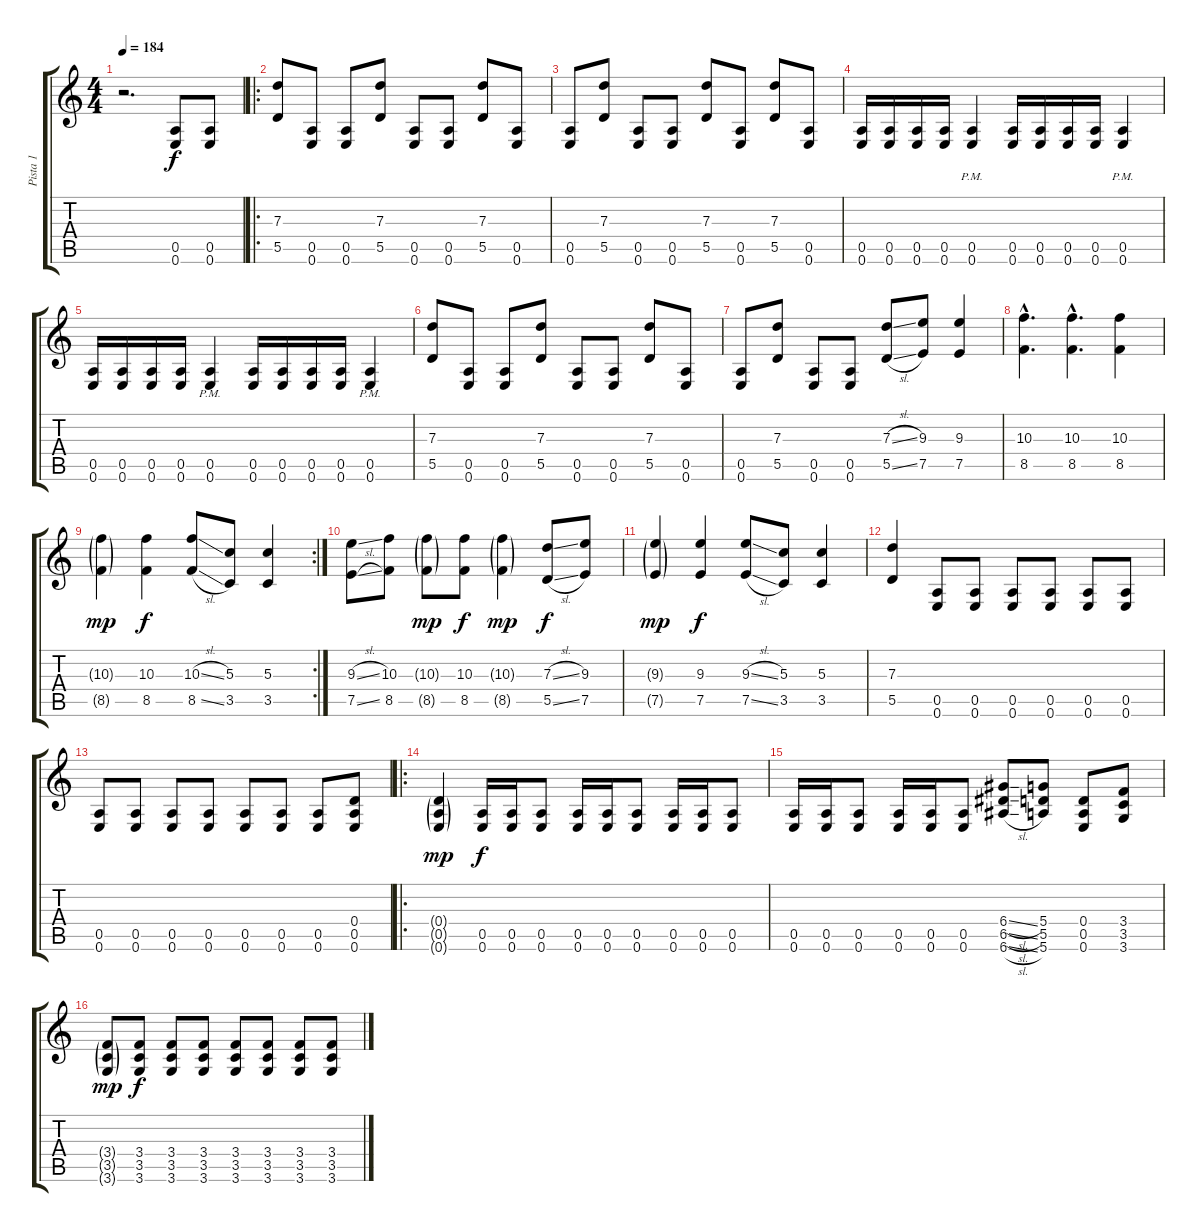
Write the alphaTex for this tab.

\track ("Pista 1" "Pista 1") {instrument overdrivenguitar}
\staff {score tabs}
\tuning (E4 B3 G3 D3 A2 E2) {hide}
\ts (4 4)
\tempo 184
\clef g2
\ks c
r.2{d dy f instrument overdrivenguitar} (0.5 0.6).8 (0.5 0.6).8 |
\ro
(7.3 5.5).8 (0.5 0.6).8 (0.5 0.6).8 (7.3 5.5).8 (0.5 0.6).8 (0.5 0.6).8 (7.3 5.5).8 (0.5 0.6).8 |
(0.5 0.6).8 (7.3 5.5).8 (0.5 0.6).8 (0.5 0.6).8 (7.3 5.5).8 (0.5 0.6).8 (7.3 5.5).8 (0.5 0.6).8 |
(0.5 0.6).16 (0.5 0.6).16 (0.5 0.6).16 (0.5 0.6).16 (0.5{pm} 0.6).4 (0.5 0.6).16 (0.5 0.6).16 (0.5 0.6).16 (0.5 0.6).16 (0.5{pm} 0.6).4 |
(0.5 0.6).16 (0.5 0.6).16 (0.5 0.6).16 (0.5 0.6).16 (0.5{pm} 0.6).4 (0.5 0.6).16 (0.5 0.6).16 (0.5 0.6).16 (0.5 0.6).16 (0.5{pm} 0.6).4 |
(7.3 5.5).8 (0.5 0.6).8 (0.5 0.6).8 (7.3 5.5).8 (0.5 0.6).8 (0.5 0.6).8 (7.3 5.5).8 (0.5 0.6).8 |
(0.5 0.6).8 (7.3 5.5).8 (0.5 0.6).8 (0.5 0.6).8 (7.3{sl} 5.5{sl}).8 (9.3 7.5).8 (9.3 7.5).4 |
(10.3{hac} 8.5{hac}).4{d} (10.3{hac} 8.5{hac}).4{d} (10.3 8.5).4 |
\rc 2
(10.3{g} 8.5{g}).4{dy mp} (10.3 8.5).4{dy f} (10.3{sl} 8.5{sl}).8 (5.3 3.5).8 (5.3 3.5).4 |
(9.3{sl} 7.5{sl}).8 (10.3 8.5).8 (10.3{g} 8.5{g}).8{dy mp} (10.3 8.5).8{dy f} (10.3{g} 8.5{g}).4{dy mp} (7.3{sl} 5.5{sl}).8{dy f} (9.3 7.5).8 |
(9.3{g} 7.5{g}).4{dy mp} (9.3 7.5).4{dy f} (9.3{sl} 7.5{sl}).8 (5.3 3.5).8 (5.3 3.5).4 |
(7.3 5.5).4 (0.5 0.6).8 (0.5 0.6).8 (0.5 0.6).8 (0.5 0.6).8 (0.5 0.6).8 (0.5 0.6).8 |
(0.5 0.6).8 (0.5 0.6).8 (0.5 0.6).8 (0.5 0.6).8 (0.5 0.6).8 (0.5 0.6).8 (0.5 0.6).8 (0.4 0.5 0.6).8 |
\ro
(0.4{g} 0.5{g} 0.6{g}).4{dy mp} (0.5 0.6).16{dy f} (0.5 0.6).16 (0.5 0.6).8 (0.5 0.6).16 (0.5 0.6).16 (0.5 0.6).8 (0.5 0.6).16 (0.5 0.6).16 (0.5 0.6).8 |
(0.5 0.6).16 (0.5 0.6).16 (0.5 0.6).8 (0.5 0.6).16 (0.5 0.6).16 (0.5 0.6).8 (6.4{sl} 6.5{sl} 6.6{sl}).8 (5.4 5.5 5.6).8 (0.4 0.5 0.6).8 (3.4 3.5 3.6).8 |
(3.4{g} 3.5{g} 3.6{g}).8{dy mp} (3.4 3.5 3.6).8{dy f} (3.4 3.5 3.6).8 (3.4 3.5 3.6).8 (3.4 3.5 3.6).8 (3.4 3.5 3.6).8 (3.4 3.5 3.6).8 (3.4 3.5 3.6).8
